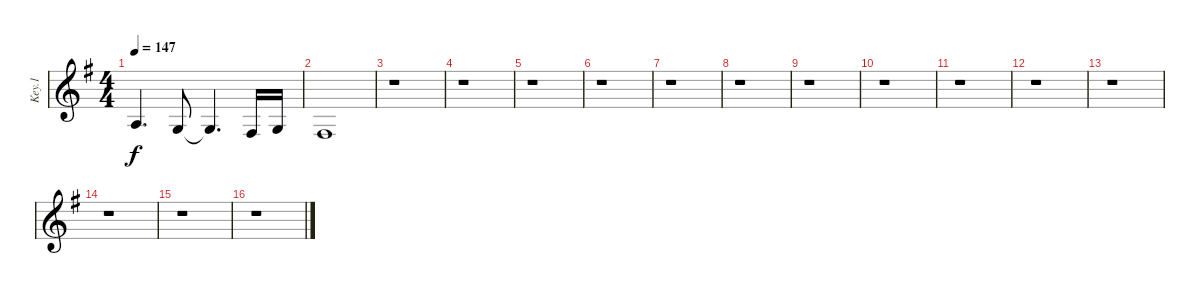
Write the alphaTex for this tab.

\track ("Key.1" "Key.1") {instrument lead6voice}
\staff {score}
\tuning (E4 B3 G3 D3 A2 E2) {hide}
\ts (4 4)
\tempo 147
\clef g2
\ks g
2.3.4{d dy f} 0.3.8 0.3{t}.4{d} 4.4.16 0.3.16 |
4.4.1 |
r.1 |
r.1 |
\ks eminor
r.1 |
r.1 |
r.1 |
r.1 |
r.1 |
r.1 |
r.1 |
r.1 |
r.1 |
r.1 |
r.1 |
r.1
